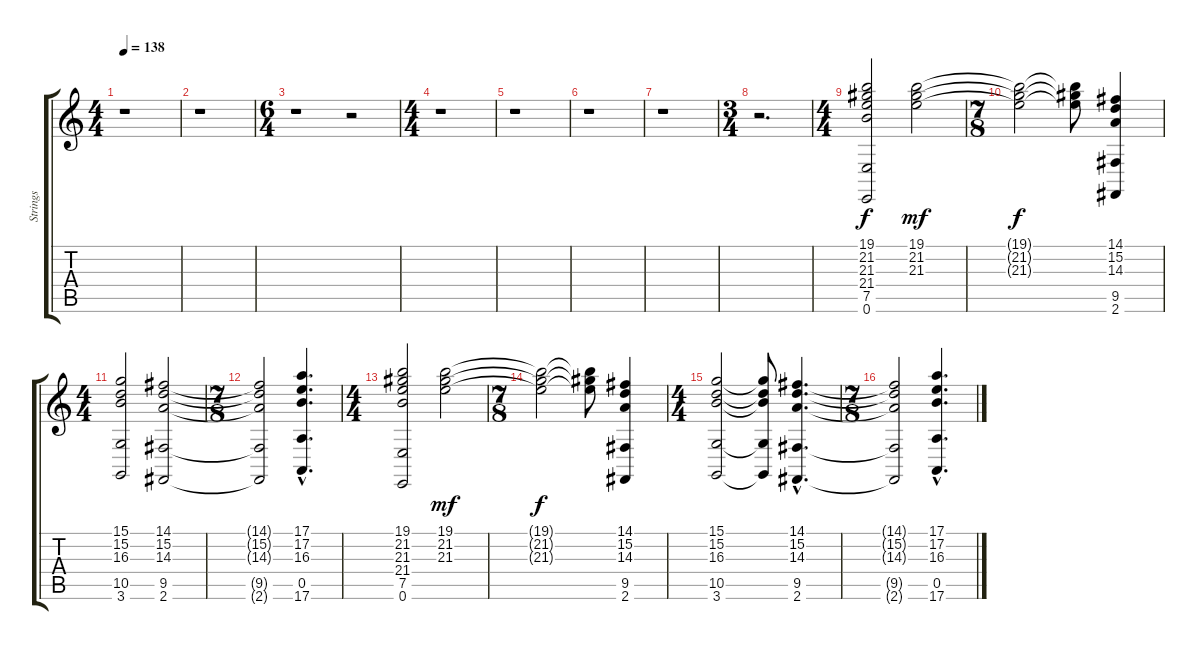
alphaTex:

\track ("Strings" "Strings") {instrument stringensemble1}
\staff {score tabs}
\tuning (E4 B3 G3 D3 A2 E2) {hide}
\ts (4 4)
\tempo 138
\clef g2
\ks c
r.1{dy f} |
r.1 |
\ts (6 4)
r.1 r.2 |
\ts (4 4)
r.1 |
r.1 |
r.1 |
r.1 |
\ts (3 4)
r.2{d} |
\ts (4 4)
(19.1 21.2 21.3 21.4 7.5 0.6).2 (19.1 21.2 21.3).2{dy mf} |
\ts (7 8)
(19.1{t} 21.2{t} 21.3{t}).2{dy f} (19.1{t} 21.2{t} 21.3{t}).8 (14.1 15.2 14.3 9.5 2.6).4 |
\ts (4 4)
(15.1 15.2 16.3 10.5 3.6).2 (14.1 15.2 14.3 9.5 2.6).2 |
\ts (7 8)
(14.1{t} 15.2{t} 14.3{t} 9.5{t} 2.6{t}).2 (17.1{hac} 17.2{hac} 16.3{hac} 0.5{hac} 17.6{hac}).4{d} |
\ts (4 4)
(19.1 21.2 21.3 21.4 7.5 0.6).2 (19.1 21.2 21.3).2{dy mf} |
\ts (7 8)
(19.1{t} 21.2{t} 21.3{t}).2{dy f} (19.1{t} 21.2{t} 21.3{t}).8 (14.1 15.2 14.3 9.5 2.6).4 |
\ts (4 4)
(15.1 15.2 16.3 10.5 3.6).2 (15.1{t} 15.2{t} 16.3{t} 10.5{t} 3.6{t}).8 (14.1{hac} 15.2{hac} 14.3{hac} 9.5{hac} 2.6{hac}).4{d} |
\ts (7 8)
(14.1{t} 15.2{t} 14.3{t} 9.5{t} 2.6{t}).2 (17.1{hac} 17.2{hac} 16.3{hac} 0.5{hac} 17.6{hac}).4{d}
